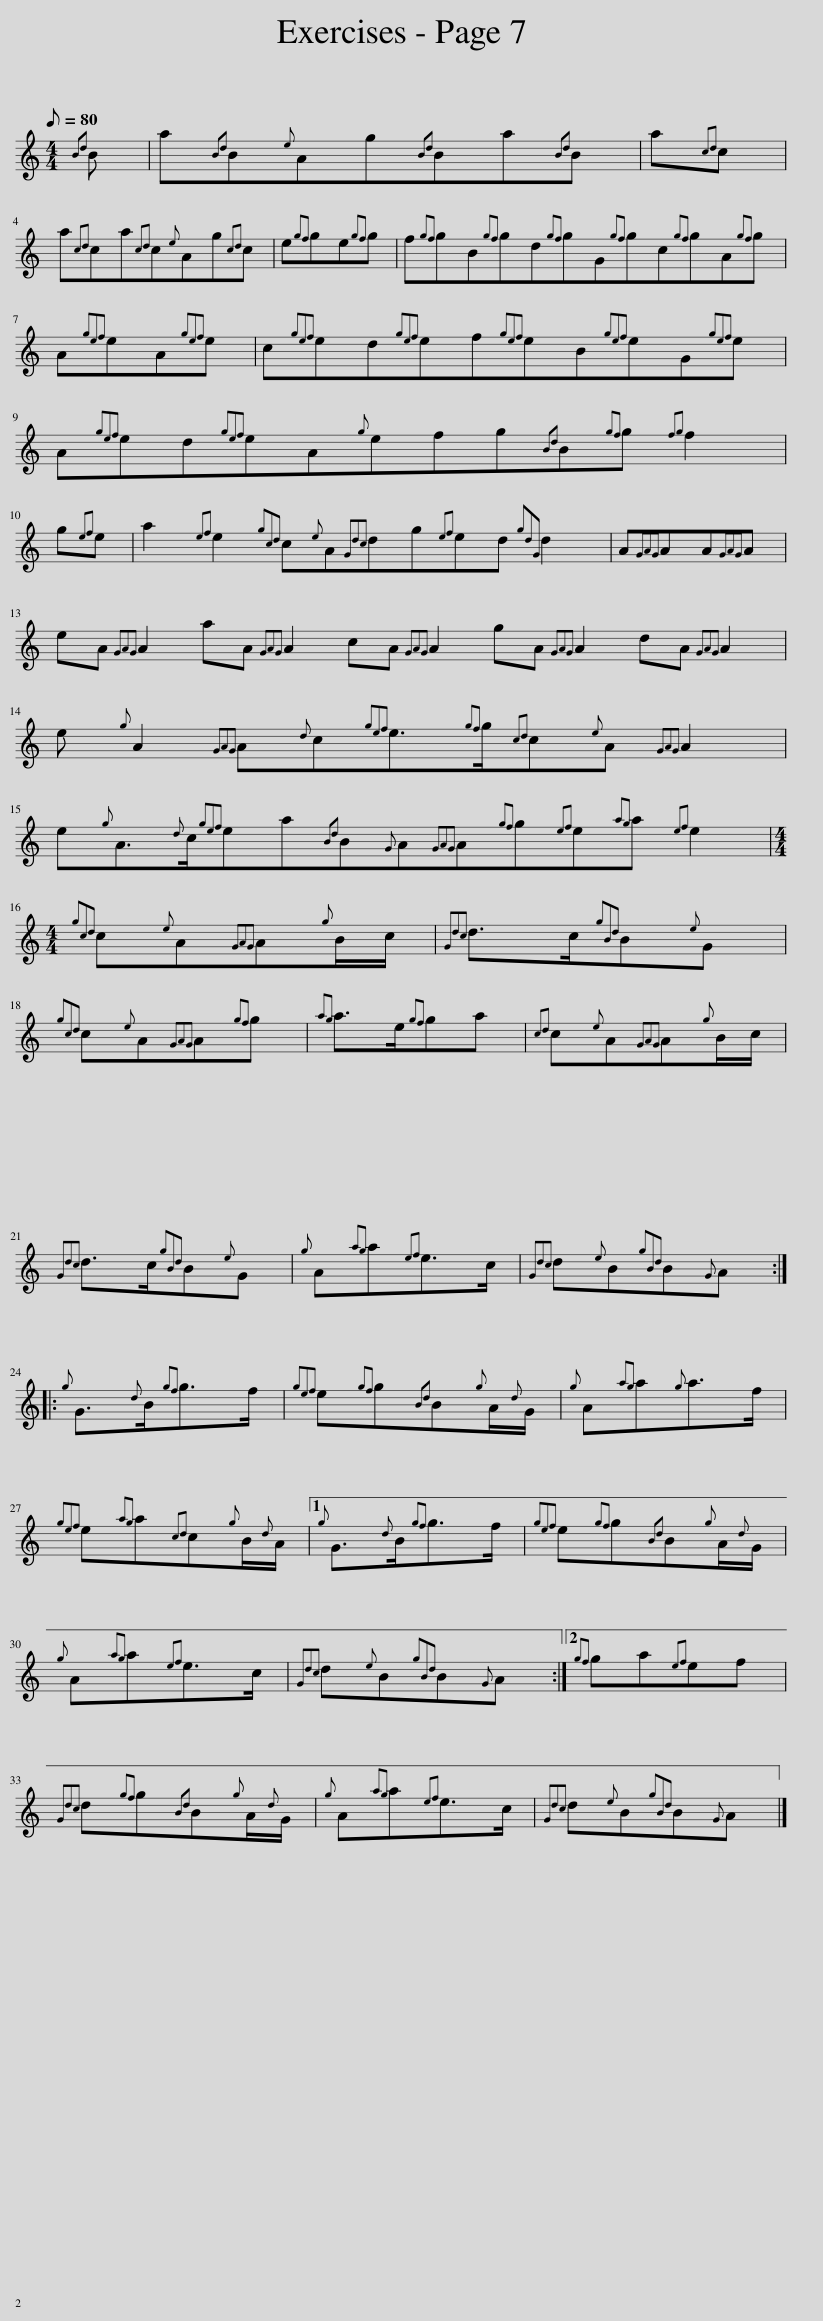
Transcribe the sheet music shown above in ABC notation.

X:1
L:1/8
Q:1/8=80
M:4/4
I:linebreak $
K:C
V:1 treble
V:1
{Bd} B | a{Bd}B{e}Ag{Bd}Ba{Bd}B | a{cd}c |$ a{cd}ca{cd}c{e}Ag{cd}c | e{gf}ge{gf}g | %5
 f{gf}gB{gf}gd{gf}gG{gf}gc{gf}gA{gf}g |$ A{gef}eA{gef}e | c{gef}ed{gef}ef{gef}eB{gef}eG{gef}e |$ A{gef}ed{gef}eA{g}efg{Bd}B{gf}g{fg} f2 |$ g{ef}e | %10
 a2{ef} e2{gcd} c{e}A{Gdc}dg{ef}ed{gdG} d2 | A{GAG}AA{GAG}A |$ eA{GAG} A2 aA{GAG} A2 cA{GAG} A2 gA{GAG} A2 dA{GAG} A2 |$ e{g} A2{GAG} A{d}c{gef}e3/2{gf}g/{cd}c{e}A{GAG} A2 |$ e{g}A3/2{d}c/{gef}ea{Bd}B{G}A{GAG}A{gf}g{ef}e{ag}a{ef} e2 |$ %15
[M:4/4]{gcd} c{e}A{GAG}A{g}B/c/ |{Gdc} d>c{gBd}B{e}G |${gcd} c{e}A{GAG}A{gf}g |{ag} a>e{gf}ga |{cd} c{e}A{GAG}A{g}B/c/ |$ %20
{Gdc} d>c{gBd}B{e}G |{g} A{ag}a{ef}e>c |{Gdc} d{e}B{gBd}B{G}A ::${g} G3/2{d}B/{gf}g>f |{gef} e{gf}g{Bd}B{g}A/{d}G/ | %25
{g} A{ag}a{g}a>f |${gef} e{ag}a{cd}c{g}B/{d}A/ |1{g} G3/2{d}B/{gf}g>f |{gef} e{gf}g{Bd}B{g}A/{d}G/ |${g} A{ag}a{ef}e>c | %30
{Gdc} d{e}B{gBd}B{G}A :|2{gf} ga{ef}ef |${Gdc} d{gf}g{Bd}B{g}A/{d}G/ |{g} A{ag}a{ef}e>c |{Gdc} d{e}B{gBd}B{G}A |] %35
